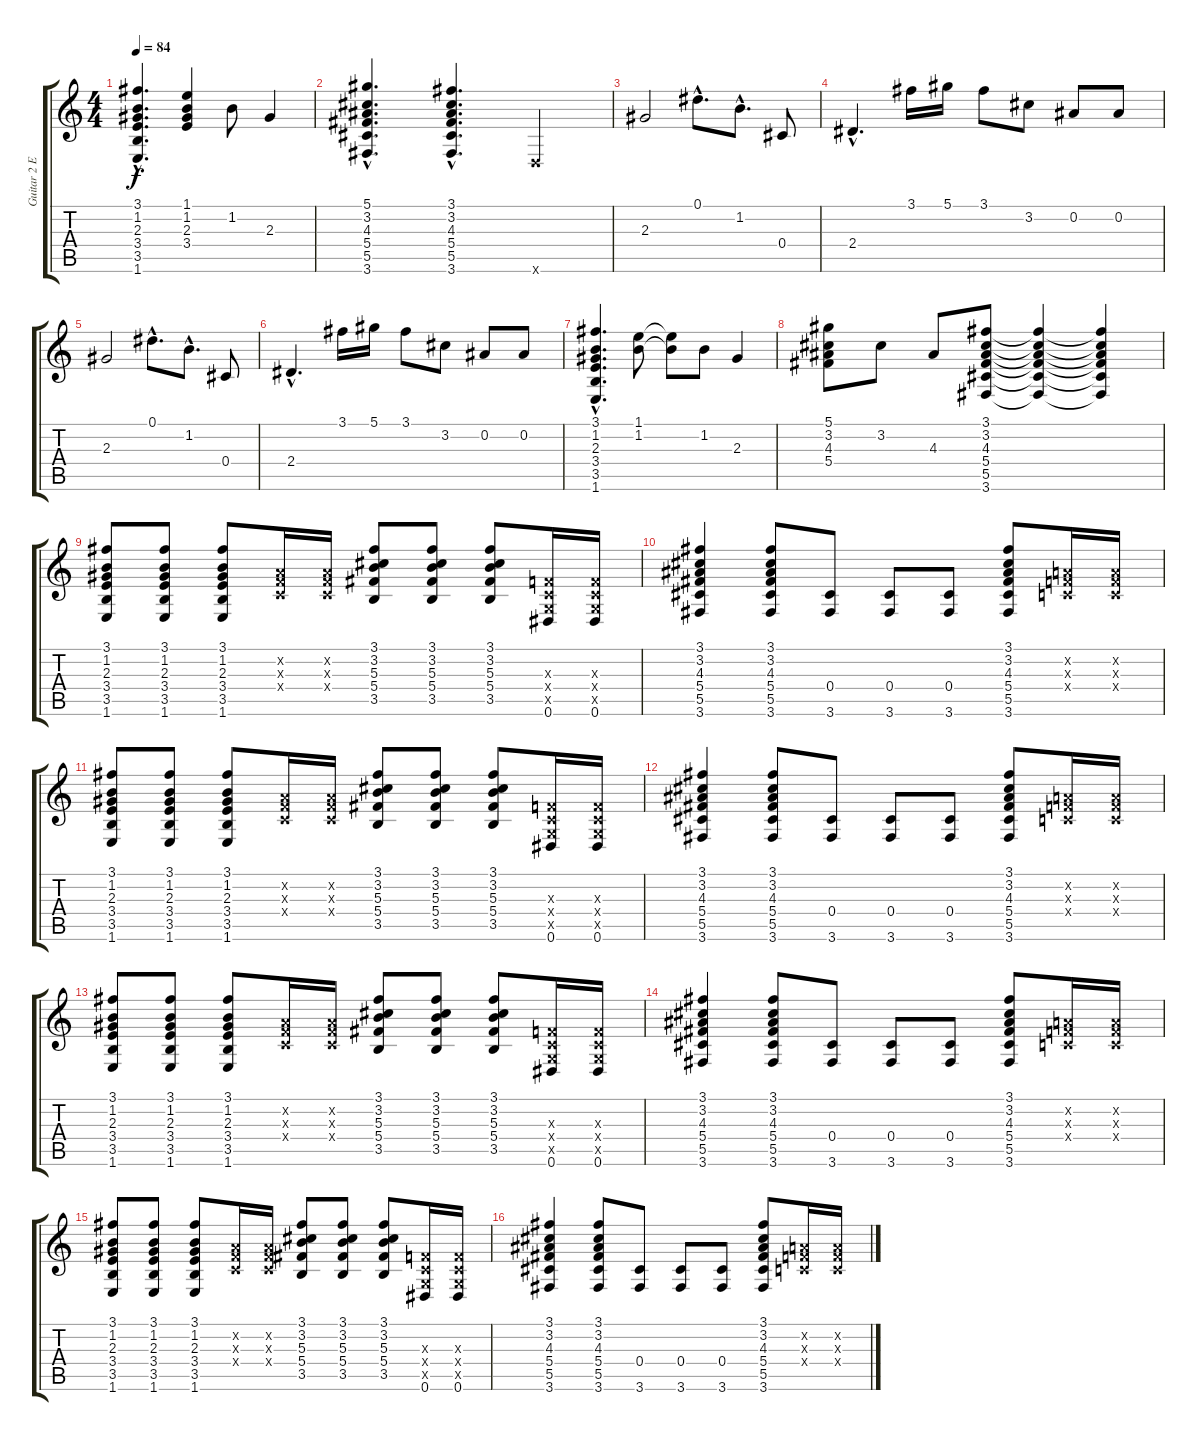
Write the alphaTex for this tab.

\track ("Guitar 2 Electric Clean" "Guitar 2 E") {instrument electricguitarclean}
\staff {score tabs}
\tuning (Eb4 Bb3 Gb3 Db3 Ab2 Eb2) {hide}
\ts (4 4)
\tempo 84
\clef g2
\ks c
(3.1{hac} 1.2{hac} 2.3{hac} 3.4{hac} 3.5{hac} 1.6{hac}).4{d dy f} (1.1 1.2 2.3 3.4).4 1.2.8 2.3.4 |
(5.1{hac} 3.2{hac} 4.3{hac} 5.4{hac} 5.5{hac} 3.6{hac}).4{d} (3.1{hac} 3.2{hac} 4.3{hac} 5.4{hac} 5.5{hac} 3.6{hac}).4{d} -1.6{x}.4 |
2.3.2 0.1{hac}.8{d} 1.2{hac}.8{d} 0.4.8 |
2.4{hac}.4{d} 3.1.16 5.1.16 3.1.8 3.2.8 0.2.8 0.2.8 |
2.3.2 0.1{hac}.8{d} 1.2{hac}.8{d} 0.4.8 |
2.4{hac}.4{d} 3.1.16 5.1.16 3.1.8 3.2.8 0.2.8 0.2.8 |
(3.1{hac} 1.2{hac} 2.3{hac} 3.4{hac} 3.5{hac} 1.6{hac}).4{d} (1.1 1.2).8 (1.1{t} 1.2{t}).8 1.2.8 2.3.4 |
(5.1 3.2 4.3 5.4).8 3.2.8 4.3.8 (3.1 3.2 4.3 5.4 5.5 3.6).8 (3.1{t} 3.2{t} 4.3{t} 5.4{t} 5.5{t} 3.6{t}).4 (3.1{t} 3.2{t} 4.3{t} 5.4{t} 5.5{t} 3.6{t}).4 |
(3.1 1.2 2.3 3.4 3.5 1.6).8 (3.1 1.2 2.3 3.4 3.5 1.6).8 (3.1 1.2 2.3 3.4 3.5 1.6).8 (-1.2{x} -1.3{x} -1.4{x}).16 (-1.2{x} -1.3{x} -1.4{x}).16 (3.1 3.2 5.3 5.4 3.5).8 (3.1 3.2 5.3 5.4 3.5).8 (3.1 3.2 5.3 5.4 3.5).8 (-1.3{x} -1.4{x} -1.5{x} 0.6).16 (-1.3{x} -1.4{x} -1.5{x} 0.6).16 |
(3.1 3.2 4.3 5.4 5.5 3.6).4 (3.1 3.2 4.3 5.4 5.5 3.6).8 (0.4 3.6).8 (0.4 3.6).8 (0.4 3.6).8 (3.1 3.2 4.3 5.4 5.5 3.6).8 (-1.2{x} -1.3{x} -1.4{x}).16 (-1.2{x} -1.3{x} -1.4{x}).16 |
(3.1 1.2 2.3 3.4 3.5 1.6).8 (3.1 1.2 2.3 3.4 3.5 1.6).8 (3.1 1.2 2.3 3.4 3.5 1.6).8 (-1.2{x} -1.3{x} -1.4{x}).16 (-1.2{x} -1.3{x} -1.4{x}).16 (3.1 3.2 5.3 5.4 3.5).8 (3.1 3.2 5.3 5.4 3.5).8 (3.1 3.2 5.3 5.4 3.5).8 (-1.3{x} -1.4{x} -1.5{x} 0.6).16 (-1.3{x} -1.4{x} -1.5{x} 0.6).16 |
(3.1 3.2 4.3 5.4 5.5 3.6).4 (3.1 3.2 4.3 5.4 5.5 3.6).8 (0.4 3.6).8 (0.4 3.6).8 (0.4 3.6).8 (3.1 3.2 4.3 5.4 5.5 3.6).8 (-1.2{x} -1.3{x} -1.4{x}).16 (-1.2{x} -1.3{x} -1.4{x}).16 |
(3.1 1.2 2.3 3.4 3.5 1.6).8 (3.1 1.2 2.3 3.4 3.5 1.6).8 (3.1 1.2 2.3 3.4 3.5 1.6).8 (-1.2{x} -1.3{x} -1.4{x}).16 (-1.2{x} -1.3{x} -1.4{x}).16 (3.1 3.2 5.3 5.4 3.5).8 (3.1 3.2 5.3 5.4 3.5).8 (3.1 3.2 5.3 5.4 3.5).8 (-1.3{x} -1.4{x} -1.5{x} 0.6).16 (-1.3{x} -1.4{x} -1.5{x} 0.6).16 |
(3.1 3.2 4.3 5.4 5.5 3.6).4 (3.1 3.2 4.3 5.4 5.5 3.6).8 (0.4 3.6).8 (0.4 3.6).8 (0.4 3.6).8 (3.1 3.2 4.3 5.4 5.5 3.6).8 (-1.2{x} -1.3{x} -1.4{x}).16 (-1.2{x} -1.3{x} -1.4{x}).16 |
(3.1 1.2 2.3 3.4 3.5 1.6).8 (3.1 1.2 2.3 3.4 3.5 1.6).8 (3.1 1.2 2.3 3.4 3.5 1.6).8 (-1.2{x} -1.3{x} -1.4{x}).16 (-1.2{x} -1.3{x} -1.4{x}).16 (3.1 3.2 5.3 5.4 3.5).8 (3.1 3.2 5.3 5.4 3.5).8 (3.1 3.2 5.3 5.4 3.5).8 (-1.3{x} -1.4{x} -1.5{x} 0.6).16 (-1.3{x} -1.4{x} -1.5{x} 0.6).16 |
(3.1 3.2 4.3 5.4 5.5 3.6).4 (3.1 3.2 4.3 5.4 5.5 3.6).8 (0.4 3.6).8 (0.4 3.6).8 (0.4 3.6).8 (3.1 3.2 4.3 5.4 5.5 3.6).8 (-1.2{x} -1.3{x} -1.4{x}).16 (-1.2{x} -1.3{x} -1.4{x}).16
